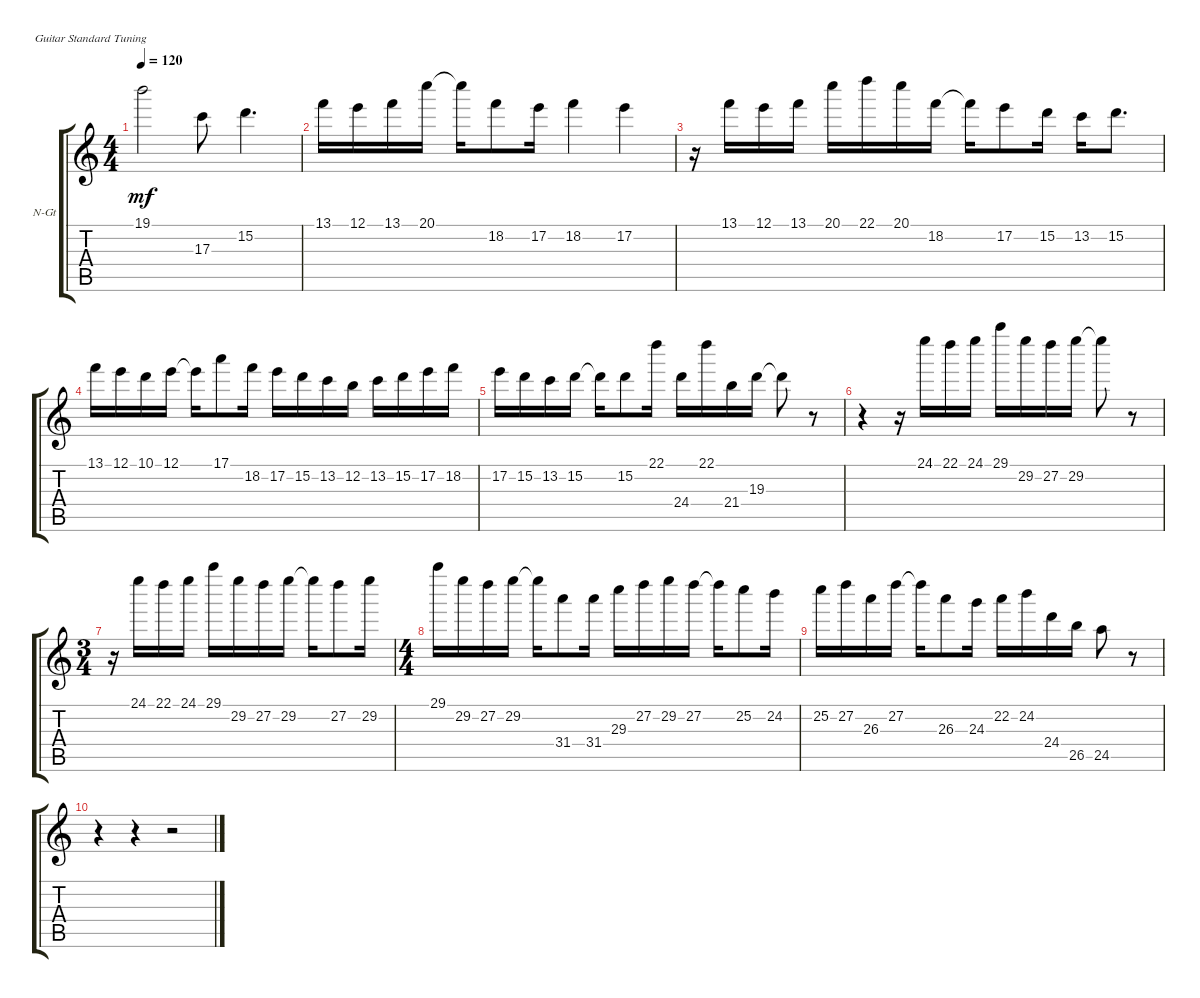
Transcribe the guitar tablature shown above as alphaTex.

\defaultSystemsLayout 4
\bracketExtendMode groupsimilarinstruments
\firstSystemTrackNameOrientation horizontal
\otherSystemsTrackNameOrientation horizontal
\track ("Solo Guitar" "N-Gt") {instrument acousticguitarnylon}
\staff {score tabs}
\tuning (E4 B3 G3 D3 A2 E2)
\ts (4 4)
\tempo 120
\clef g2
\ks c
19.1.2{dy mf} 17.3.8 15.2.4{d} |
13.1.16 12.1.16 13.1.16 20.1.16 20.1{t}.16 18.2.8 17.2.16 18.2.4 17.2.4 |
r.16 13.1.16 12.1.16 13.1.16 20.1.16 22.1.16 20.1.16 18.2.16 18.2{t}.16 17.2.8 15.2.16 13.2.16 15.2.8{d} |
13.1.16 12.1.16 10.1.16 12.1.16 12.1{t}.16 17.1.8 18.2.16 17.2.16 15.2.16 13.2.16 12.2.16 13.2.16 15.2.16 17.2.16 18.2.16 |
17.2.16 15.2.16 13.2.16 15.2.16 15.2{t}.16 15.2.8 22.1.16 24.4.16 22.1.16 21.4.16 19.3.16 19.3{t}.8 r.8 |
r.4 r.16 24.1.16 22.1.16 24.1.16 29.1.16 29.2.16 27.2.16 29.2.16 29.2{t}.8 r.8 |
\ts (3 4)
r.16 24.1.16 22.1.16 24.1.16 29.1.16 29.2.16 27.2.16 29.2.16 29.2{t}.16 27.2.8 29.2.16 |
\ts (4 4)
29.1.16 29.2.16 27.2.16 29.2.16 29.2{t}.16 31.4.8 31.4.16 29.3.16 27.2.16 29.2.16 27.2.16 27.2{t}.16 25.2.8 24.2.16 |
25.2.16 27.2.16 26.3.16 27.2.16 27.2{t}.16 26.3.8 24.3.16 22.2.16 24.2.16 24.4.16 26.5.16 24.5.8 r.8 |
r.4 r.4 r.2
